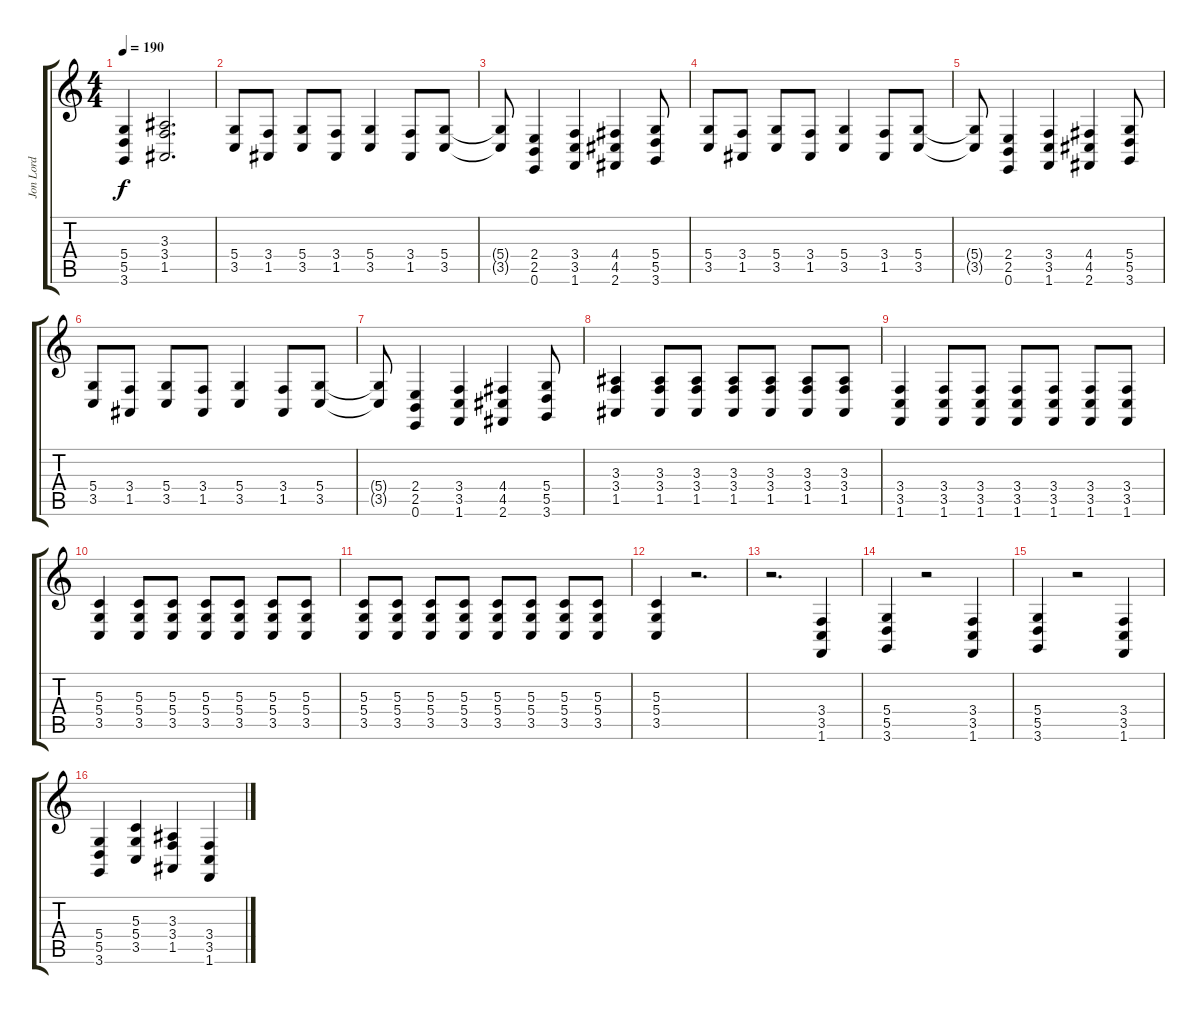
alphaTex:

\track ("Jon Lord" "Jon Lord") {instrument acousticgrandpiano}
\staff {score tabs}
\tuning (E4 B3 G3 D3 A2 E2) {hide}
\ts (4 4)
\tempo 190
\clef g2
\ks c
(5.4 5.5 3.6).4{dy f} (3.3 3.4 1.5).2{d} |
(5.4 3.5).8 (3.4 1.5).8 (5.4 3.5).8 (3.4 1.5).8 (5.4 3.5).4 (3.4 1.5).8 (5.4 3.5).8 |
(5.4{t} 3.5{t}).8 (2.4 2.5 0.6).4 (3.4 3.5 1.6).4 (4.4 4.5 2.6).4 (5.4 5.5 3.6).8 |
(5.4 3.5).8 (3.4 1.5).8 (5.4 3.5).8 (3.4 1.5).8 (5.4 3.5).4 (3.4 1.5).8 (5.4 3.5).8 |
(5.4{t} 3.5{t}).8 (2.4 2.5 0.6).4 (3.4 3.5 1.6).4 (4.4 4.5 2.6).4 (5.4 5.5 3.6).8 |
(5.4 3.5).8 (3.4 1.5).8 (5.4 3.5).8 (3.4 1.5).8 (5.4 3.5).4 (3.4 1.5).8 (5.4 3.5).8 |
(5.4{t} 3.5{t}).8 (2.4 2.5 0.6).4 (3.4 3.5 1.6).4 (4.4 4.5 2.6).4 (5.4 5.5 3.6).8 |
(3.3 3.4 1.5).4 (3.3 3.4 1.5).8 (3.3 3.4 1.5).8 (3.3 3.4 1.5).8 (3.3 3.4 1.5).8 (3.3 3.4 1.5).8 (3.3 3.4 1.5).8 |
(3.4 3.5 1.6).4 (3.4 3.5 1.6).8 (3.4 3.5 1.6).8 (3.4 3.5 1.6).8 (3.4 3.5 1.6).8 (3.4 3.5 1.6).8 (3.4 3.5 1.6).8 |
(5.3 5.4 3.5).4 (5.3 5.4 3.5).8 (5.3 5.4 3.5).8 (5.3 5.4 3.5).8 (5.3 5.4 3.5).8 (5.3 5.4 3.5).8 (5.3 5.4 3.5).8 |
(5.3 5.4 3.5).8 (5.3 5.4 3.5).8 (5.3 5.4 3.5).8 (5.3 5.4 3.5).8 (5.3 5.4 3.5).8 (5.3 5.4 3.5).8 (5.3 5.4 3.5).8 (5.3 5.4 3.5).8 |
(5.3 5.4 3.5).4 r.2{d} |
r.2{d} (3.4 3.5 1.6).4 |
(5.4 5.5 3.6).4 r.2 (3.4 3.5 1.6).4 |
(5.4 5.5 3.6).4 r.2 (3.4 3.5 1.6).4 |
(5.4 5.5 3.6).4 (5.3 5.4 3.5).4 (3.3 3.4 1.5).4 (3.4 3.5 1.6).4
